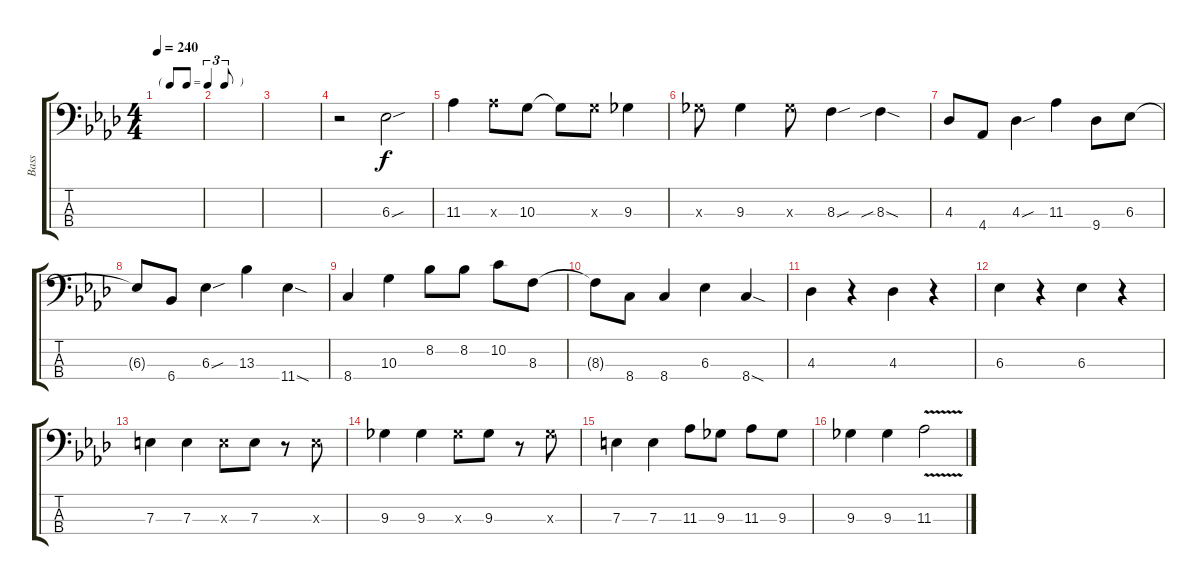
\track ("Bass" "Bass") {instrument electricbassfinger}
\staff {score tabs}
\tuning (G2 D2 A1 E1) {hide}
\ts (4 4)
\tf triplet8th
\tempo 240
\clef f4
\ks ab
|
|
|
r.2 6.3{sou}.2 |
11.3.4 11.3{x}.8 10.3.8 10.3{t}.8 10.3{x}.8 9.3.4 |
9.3{x}.8 9.3.4 9.3{x}.8 8.3{sou}.4 8.3{sib sod}.4 |
4.3.8 4.4.8 4.3{sou}.4 11.3.4 9.4.8 6.3.8 |
6.3{t}.8 6.4.8 6.3{sou}.4 13.3.4 11.4{sod}.4 |
8.4.4 10.3.4 8.2.8 8.2.8 10.2.8 8.3.8 |
8.3{t}.8 8.4.8 8.4.4 6.3.4 8.4{sod}.4 |
4.3.4 r.4 4.3.4 r.4 |
6.3.4 r.4 6.3.4 r.4 |
7.3.4 7.3.4 7.3{x}.8 7.3.8 r.8 7.3{x}.8 |
9.3.4 9.3.4 9.3{x}.8 9.3.8 r.8 9.3{x}.8 |
7.3.4 7.3.4 11.3.8 9.3.8 11.3.8 9.3.8 |
9.3.4 9.3.4 11.3{v}.2
